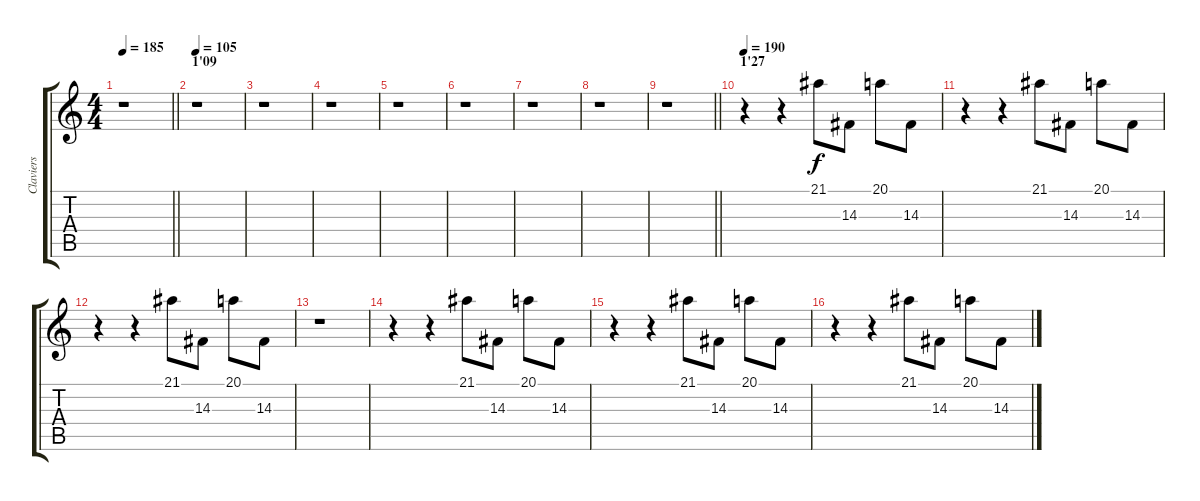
\track ("Claviers" "Claviers") {instrument flute}
\staff {score tabs}
\tuning (Db4 Ab3 E3 B2 Gb2 Db2) {hide}
\ts (4 4)
\tempo 185
\clef g2
\barLineRight lightlight
\ks c
r.1{dy f} |
\section ("" "1'09")
\tempo 105
r.1 |
r.1 |
r.1 |
r.1 |
r.1 |
r.1 |
r.1 |
\barLineRight lightlight
r.1 |
\section ("" "1'27")
\tempo 190
r.4 r.4 21.1.8 14.3.8 20.1.8 14.3.8 |
r.4 r.4 21.1.8 14.3.8 20.1.8 14.3.8 |
r.4 r.4 21.1.8 14.3.8 20.1.8 14.3.8 |
r.1 |
r.4 r.4 21.1.8 14.3.8 20.1.8 14.3.8 |
r.4 r.4 21.1.8 14.3.8 20.1.8 14.3.8 |
r.4 r.4 21.1.8 14.3.8 20.1.8 14.3.8
